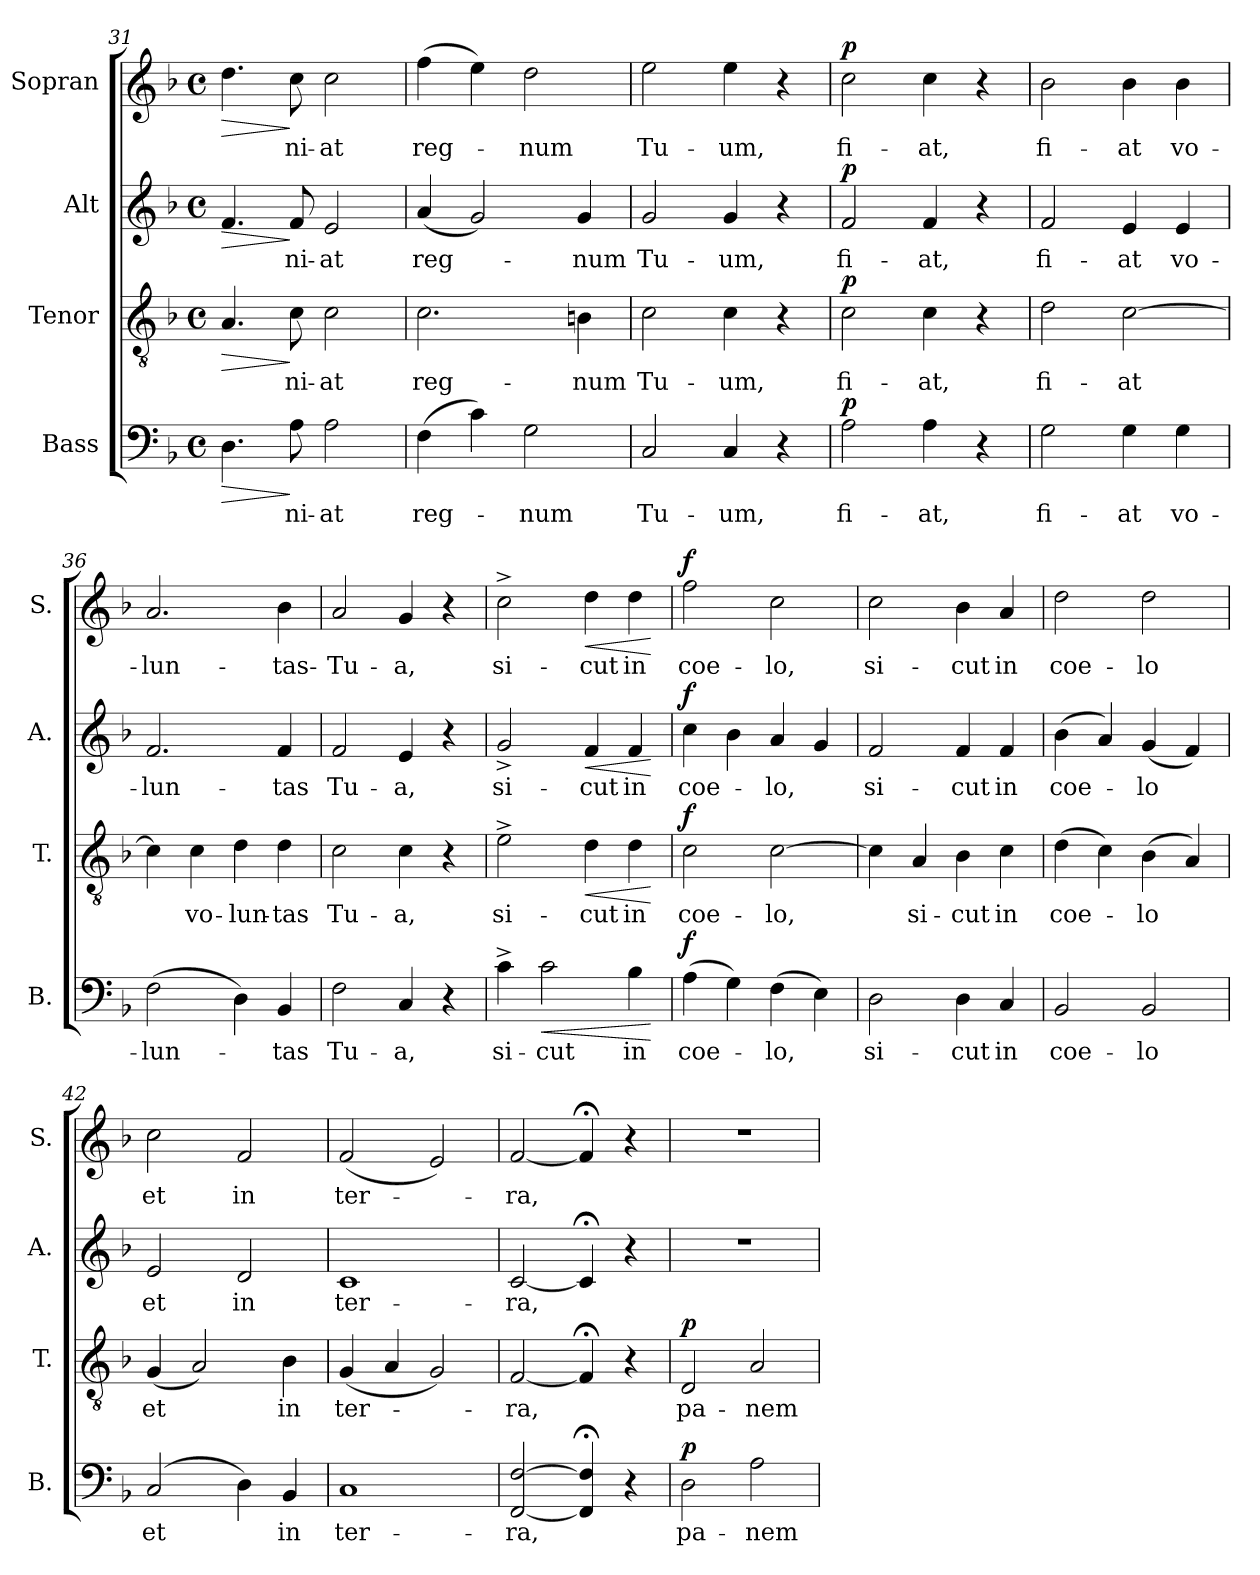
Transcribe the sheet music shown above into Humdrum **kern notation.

**kern	**text	**dynam	**kern	**text	**dynam	**kern	**text	**dynam	**kern	**text	**dynam
*part4	*part4	*part4	*part3	*part3	*part3	*part2	*part2	*part2	*part1	*part1	*part1
*staff4	*staff4	*staff4	*staff3	*staff3	*staff3	*staff2	*staff2	*staff2	*staff1	*staff1	*staff1
*I"Bass	*	*	*I"Tenor	*	*	*I"Alt	*	*	*I"Sopran	*	*
*I'B.	*	*	*I'T.	*	*	*I'A.	*	*	*I'S.	*	*
*clefF4	*	*	*clefGv2	*	*	*clefG2	*	*	*clefG2	*	*
*k[b-]	*	*	*k[b-]	*	*	*k[b-]	*	*	*k[b-]	*	*
*F:	*	*	*F:	*	*	*F:	*	*	*F:	*	*
*M4/4	*	*	*M4/4	*	*	*M4/4	*	*	*M4/4	*	*
*met(c)	*	*	*met(c)	*	*	*met(c)	*	*	*met(c)	*	*
=31	=31	=31	=31	=31	=31	=31	=31	=31	=31	=31	=31
!	!	!LO:HP:b	!	!	!LO:HP:b	!	!	!LO:HP:b	!	!	!LO:HP:b
4.D\	.	>	4.A/	.	>	4.f/	.	>	4.dd\	.	>
!	!LO:LY:b	!	!	!LO:LY:b	!	!	!LO:LY:b	!	!	!LO:LY:b	!
8A\	-ni-	]	8c\	-ni-	]	8f/	-ni-	]	8cc\	-ni-	]
!	!LO:LY:b	!	!	!LO:LY:b	!	!	!LO:LY:b	!	!	!LO:LY:b	!
2A\	-at	.	2c\	-at	.	2e/	-at	.	2cc\	-at	.
=32	=32	=32	=32	=32	=32	=32	=32	=32	=32	=32	=32
!	!LO:LY:b	!	!	!LO:LY:b	!	!	!LO:LY:b	!	!	!LO:LY:b	!
(>4F\	reg-	.	2.c\	reg-	.	(<4a/	reg-	.	(>4ff\	reg-	.
4c\)	.	.	.	.	.	2g/)	.	.	4ee\)	.	.
!	!LO:LY:b	!	!	!	!	!	!	!	!	!LO:LY:b	!
2G\	-num	.	.	.	.	.	.	.	2dd\	-num	.
!	!	!	!	!LO:LY:b	!	!	!LO:LY:b	!	!	!	!
.	.	.	4Bn\	-num	.	4g/	-num	.	.	.	.
=33	=33	=33	=33	=33	=33	=33	=33	=33	=33	=33	=33
!	!LO:LY:b	!	!	!LO:LY:b	!	!	!LO:LY:b	!	!	!LO:LY:b	!
2C/	Tu-	.	2c\	Tu-	.	2g/	Tu-	.	2ee\	Tu-	.
!	!LO:LY:b	!	!	!LO:LY:b	!	!	!LO:LY:b	!	!	!LO:LY:b	!
4C/	-um,	.	4c\	-um,	.	4g/	-um,	.	4ee\	-um,	.
4r	.	.	4r	.	.	4r	.	.	4r	.	.
=34	=34	=34	=34	=34	=34	=34	=34	=34	=34	=34	=34
!	!LO:LY:b	!LO:DY:a	!	!LO:LY:b	!LO:DY:a	!	!LO:LY:b	!LO:DY:a	!	!LO:LY:b	!LO:DY:a
2A\	fi-	p	2c\	fi-	p	2f/	fi-	p	2cc\	fi-	p
!	!LO:LY:b	!	!	!LO:LY:b	!	!	!LO:LY:b	!	!	!LO:LY:b	!
4A\	-at,	.	4c\	-at,	.	4f/	-at,	.	4cc\	-at,	.
4r	.	.	4r	.	.	4r	.	.	4r	.	.
=35	=35	=35	=35	=35	=35	=35	=35	=35	=35	=35	=35
!	!LO:LY:b	!	!	!LO:LY:b	!	!	!LO:LY:b	!	!	!LO:LY:b	!
2G\	fi-	.	2d\	fi-	.	2f/	fi-	.	2b-\	fi-	.
!	!LO:LY:b	!	!	!LO:LY:b	!	!	!LO:LY:b	!	!	!LO:LY:b	!
4G\	-at	.	[2c\	-at	.	4e/	-at	.	4b-\	-at	.
!	!LO:LY:b	!	!	!	!	!	!LO:LY:b	!	!	!LO:LY:b	!
4G\	vo-	.	.	.	.	4e/	vo-	.	4b-\	vo-	.
!!LO:PB:g=z
=36	=36	=36	=36	=36	=36	=36	=36	=36	=36	=36	=36
!	!LO:LY:b	!	!	!	!	!	!LO:LY:b	!	!	!LO:LY:b	!
(>2F\	-lun-	.	4c\]	.	.	2.f/	-lun-	.	2.a/	-lun-	.
!	!	!	!	!LO:LY:b	!	!	!	!	!	!	!
.	.	.	4c\	vo-	.	.	.	.	.	.	.
!	!	!	!	!LO:LY:b	!	!	!	!	!	!	!
4D\)	.	.	4d\	-lun-	.	.	.	.	.	.	.
!	!LO:LY:b	!	!	!LO:LY:b	!	!	!LO:LY:b	!	!	!LO:LY:b	!
4BB-/	-tas	.	4d\	-tas	.	4f/	-tas	.	4b-\	-tas-	.
=37	=37	=37	=37	=37	=37	=37	=37	=37	=37	=37	=37
!	!LO:LY:b	!	!	!LO:LY:b	!	!	!LO:LY:b	!	!	!LO:LY:b	!
2F\	Tu-	.	2c\	Tu-	.	2f/	Tu-	.	2a/	-Tu-	.
!	!LO:LY:b	!	!	!LO:LY:b	!	!	!LO:LY:b	!	!	!LO:LY:b	!
4C/	-a,	.	4c\	-a,	.	4e/	-a,	.	4g/	-a,	.
4r	.	.	4r	.	.	4r	.	.	4r	.	.
=38	=38	=38	=38	=38	=38	=38	=38	=38	=38	=38	=38
!	!LO:LY:b	!	!	!LO:LY:b	!	!	!LO:LY:b	!	!	!LO:LY:b	!
4c^>\	si-	.	2e^>\	si-	.	2g^</	si-	.	2cc^>\	si-	.
!	!LO:LY:b	!LO:HP:b	!	!	!	!	!	!	!	!	!
2c\	-cut	<	.	.	.	.	.	.	.	.	.
!	!	!	!	!LO:LY:b	!LO:HP:b	!	!LO:LY:b	!LO:HP:b	!	!LO:LY:b	!LO:HP:b
.	.	.	4d\	-cut	<	4f/	-cut	<	4dd\	-cut	<
!	!LO:LY:b	!	!	!LO:LY:b	!	!	!LO:LY:b	!	!	!LO:LY:b	!
4B-\	in	.	4d\	in	.	4f/	in	.	4dd\	in	.
.	.	[	.	.	[	.	.	[	.	.	[
=39	=39	=39	=39	=39	=39	=39	=39	=39	=39	=39	=39
!	!LO:LY:b	!LO:DY:a	!	!LO:LY:b	!LO:DY:a	!	!LO:LY:b	!LO:DY:a	!	!LO:LY:b	!LO:DY:a
(>4A\	coe-	f	2c\	coe-	f	4cc\	coe-	f	2ff\	coe-	f
4G\)	.	.	.	.	.	4b-\	.	.	.	.	.
!	!LO:LY:b	!	!	!LO:LY:b	!	!	!LO:LY:b	!	!	!LO:LY:b	!
(>4F\	-lo,	.	[2c\	-lo,	.	4a/	-lo,	.	2cc\	-lo,	.
4E\)	.	.	.	.	.	4g/	.	.	.	.	.
=40	=40	=40	=40	=40	=40	=40	=40	=40	=40	=40	=40
!	!LO:LY:b	!	!	!	!	!	!LO:LY:b	!	!	!LO:LY:b	!
2D\	si-	.	4c\]	.	.	2f/	si-	.	2cc\	si-	.
!	!	!	!	!LO:LY:b	!	!	!	!	!	!	!
.	.	.	4A/	si-	.	.	.	.	.	.	.
!	!LO:LY:b	!	!	!LO:LY:b	!	!	!LO:LY:b	!	!	!LO:LY:b	!
4D\	-cut	.	4B-\	-cut	.	4f/	-cut	.	4b-\	-cut	.
!	!LO:LY:b	!	!	!LO:LY:b	!	!	!LO:LY:b	!	!	!LO:LY:b	!
4C/	in	.	4c\	in	.	4f/	in	.	4a/	in	.
=41	=41	=41	=41	=41	=41	=41	=41	=41	=41	=41	=41
!	!LO:LY:b	!	!	!LO:LY:b	!	!	!LO:LY:b	!	!	!LO:LY:b	!
2BB-/	coe-	.	(>4d\	coe-	.	(>4b-\	coe-	.	2dd\	coe-	.
.	.	.	4c\)	.	.	4a/)	.	.	.	.	.
!	!LO:LY:b	!	!	!LO:LY:b	!	!	!LO:LY:b	!	!	!LO:LY:b	!
2BB-/	-lo	.	(>4B-\	-lo	.	(<4g/	-lo	.	2dd\	-lo	.
.	.	.	4A/)	.	.	4f/)	.	.	.	.	.
=42	=42	=42	=42	=42	=42	=42	=42	=42	=42	=42	=42
!	!LO:LY:b	!	!	!LO:LY:b	!	!	!LO:LY:b	!	!	!LO:LY:b	!
(2C/	et	.	(<4G/	et	.	2e/	et	.	2cc\	et	.
.	.	.	2A/)	.	.	.	.	.	.	.	.
!	!	!	!	!	!	!	!LO:LY:b	!	!	!LO:LY:b	!
4D\)	.	.	.	.	.	2d/	in	.	2f/	in	.
!	!LO:LY:b	!	!	!LO:LY:b	!	!	!	!	!	!	!
4BB-/	in	.	4B-\	in	.	.	.	.	.	.	.
!!LO:LB:g=z
=43	=43	=43	=43	=43	=43	=43	=43	=43	=43	=43	=43
!	!LO:LY:b	!	!	!LO:LY:b	!	!	!LO:LY:b	!	!	!LO:LY:b	!
1C	ter-	.	(<4G/	ter-	.	1c	ter-	.	(<2f/	ter-	.
.	.	.	4A/	.	.	.	.	.	.	.	.
.	.	.	2G/)	.	.	.	.	.	2e/)	.	.
=44	=44	=44	=44	=44	=44	=44	=44	=44	=44	=44	=44
!	!LO:LY:b	!	!	!LO:LY:b	!	!	!LO:LY:b	!	!	!LO:LY:b	!
[2FF/ [2F/	-ra,	.	[2F/	-ra,	.	[2c/	-ra,	.	[2f/	-ra,	.
4FF/];< 4F/];<	.	.	4F;</]	.	.	4c;</]	.	.	4f;</]	.	.
4r	.	.	4r	.	.	4r	.	.	4r	.	.
=45	=45	=45	=45	=45	=45	=45	=45	=45	=45	=45	=45
!	!LO:LY:b	!LO:DY:a	!	!LO:LY:b	!LO:DY:a	!	!	!	!	!	!
2D\	pa-	p	2D/	pa-	p	1r	.	.	1r	.	.
!	!LO:LY:b	!	!	!LO:LY:b	!	!	!	!	!	!	!
2A\	-nem	.	2A/	-nem	.	.	.	.	.	.	.
=	=	=	=	=	=	=	=	=	=	=	=
*-	*-	*-	*-	*-	*-	*-	*-	*-	*-	*-	*-
